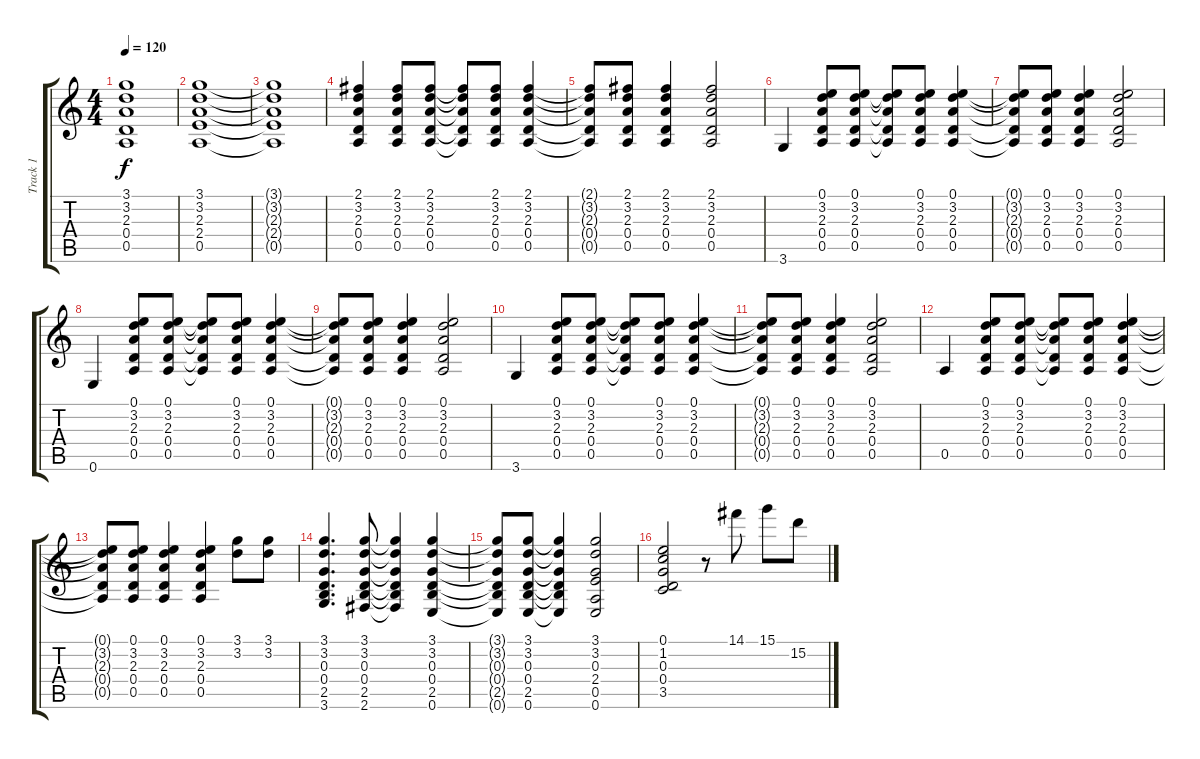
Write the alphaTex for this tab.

\track ("Track 1" "Track 1") {instrument acousticguitarnylon}
\staff {score tabs}
\tuning (E4 B3 G3 D3 A2 E2) {hide}
\ts (4 4)
\tempo 120
\clef g2
\ks c
(3.1{t} 3.2{t} 2.3{t} 0.4{t} 0.5{t}).1{dy f} |
(3.1 3.2 2.3 2.4 0.5).1 |
(3.1{t} 3.2{t} 2.3{t} 2.4{t} 0.5{t}).1 |
(2.1 3.2 2.3 0.4 0.5).4 (2.1 3.2 2.3 0.4 0.5).8 (2.1 3.2 2.3 0.4 0.5).8 (2.1{t} 3.2{t} 2.3{t} 0.4{t} 0.5{t}).8 (2.1 3.2 2.3 0.4 0.5).8 (2.1 3.2 2.3 0.4 0.5).4 |
(2.1{t} 3.2{t} 2.3{t} 0.4{t} 0.5{t}).8 (2.1 3.2 2.3 0.4 0.5).8 (2.1 3.2 2.3 0.4 0.5).4 (2.1 3.2 2.3 0.4 0.5).2 |
3.6.4 (0.1 3.2 2.3 0.4 0.5).8 (0.1 3.2 2.3 0.4 0.5).8 (0.1{t} 3.2{t} 2.3{t} 0.4{t} 0.5{t}).8 (0.1 3.2 2.3 0.4 0.5).8 (0.1 3.2 2.3 0.4 0.5).4 |
(0.1{t} 3.2{t} 2.3{t} 0.4{t} 0.5{t}).8 (0.1 3.2 2.3 0.4 0.5).8 (0.1 3.2 2.3 0.4 0.5).4 (0.1 3.2 2.3 0.4 0.5).2 |
0.6.4 (0.1 3.2 2.3 0.4 0.5).8 (0.1 3.2 2.3 0.4 0.5).8 (0.1{t} 3.2{t} 2.3{t} 0.4{t} 0.5{t}).8 (0.1 3.2 2.3 0.4 0.5).8 (0.1 3.2 2.3 0.4 0.5).4 |
(0.1{t} 3.2{t} 2.3{t} 0.4{t} 0.5{t}).8 (0.1 3.2 2.3 0.4 0.5).8 (0.1 3.2 2.3 0.4 0.5).4 (0.1 3.2 2.3 0.4 0.5).2 |
3.6.4 (0.1 3.2 2.3 0.4 0.5).8 (0.1 3.2 2.3 0.4 0.5).8 (0.1{t} 3.2{t} 2.3{t} 0.4{t} 0.5{t}).8 (0.1 3.2 2.3 0.4 0.5).8 (0.1 3.2 2.3 0.4 0.5).4 |
(0.1{t} 3.2{t} 2.3{t} 0.4{t} 0.5{t}).8 (0.1 3.2 2.3 0.4 0.5).8 (0.1 3.2 2.3 0.4 0.5).4 (0.1 3.2 2.3 0.4 0.5).2 |
0.5.4 (0.1 3.2 2.3 0.4 0.5).8 (0.1 3.2 2.3 0.4 0.5).8 (0.1{t} 3.2{t} 2.3{t} 0.4{t} 0.5{t}).8 (0.1 3.2 2.3 0.4 0.5).8 (0.1 3.2 2.3 0.4 0.5).4 |
(0.1{t} 3.2{t} 2.3{t} 0.4{t} 0.5{t}).8 (0.1 3.2 2.3 0.4 0.5).8 (0.1 3.2 2.3 0.4 0.5).4 (0.1 3.2 2.3 0.4 0.5).4 (3.1 3.2).8 (3.1 3.2).8 |
(3.1 3.2 0.3 0.4 2.5 3.6).4{d} (3.1 3.2 0.3 0.4 2.5 2.6).8 (3.1{t} 3.2{t} 0.3{t} 0.4{t} 2.5{t} 2.6{t}).4 (3.1 3.2 0.3 0.4 2.5 0.6).4 |
(3.1{t} 3.2{t} 0.3{t} 0.4{t} 2.5{t} 0.6{t}).8 (3.1 3.2 0.3 0.4 2.5 0.6).8 (3.1{t} 3.2{t} 0.3{t} 0.4{t} 2.5{t} 0.6{t}).4 (3.1 3.2 0.3 2.4 0.5 0.6).2 |
(0.1 1.2 0.3 0.4 3.5).2 r.8 14.1.8 15.1.8 15.2.8
